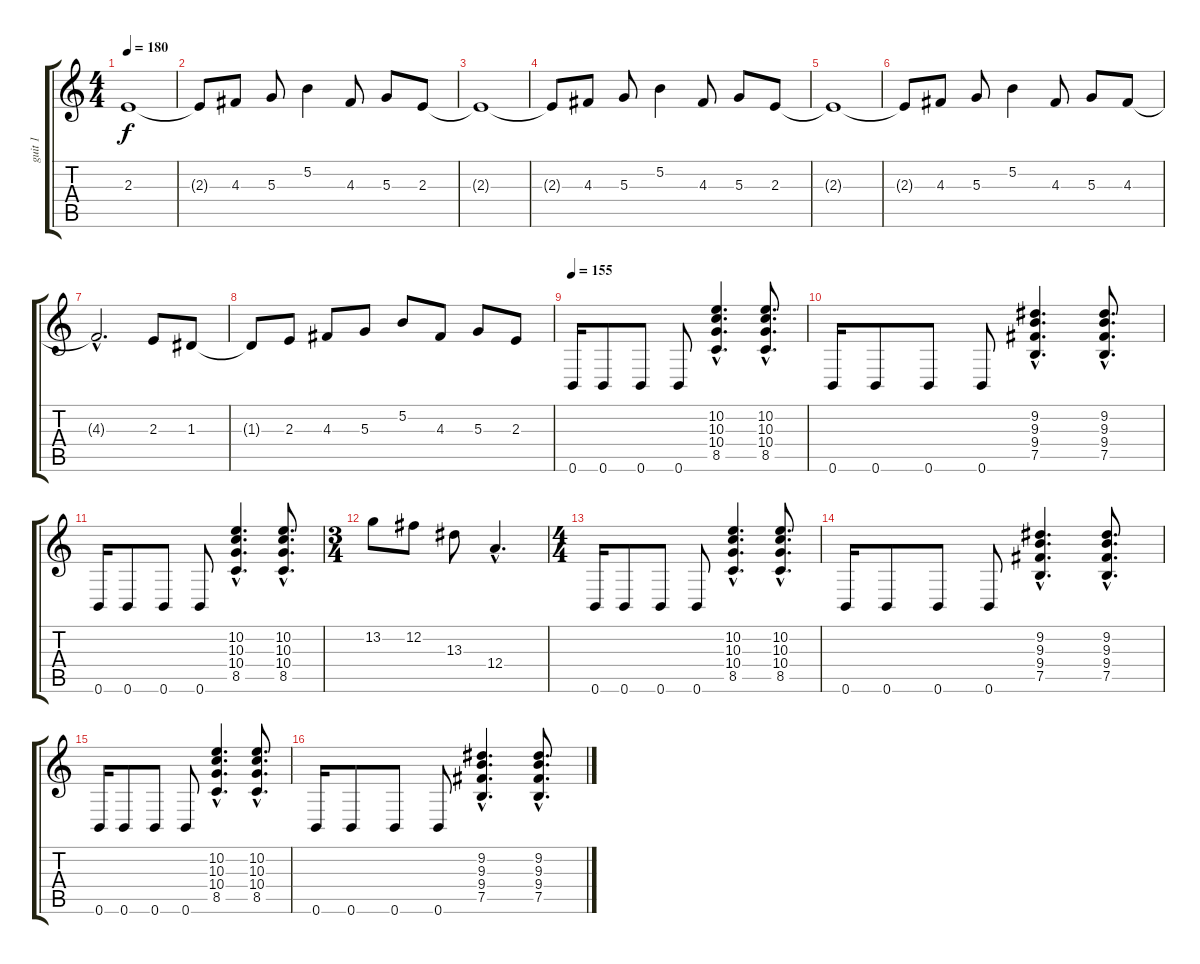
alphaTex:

\track ("guit 1" "guit 1") {instrument distortionguitar}
\staff {score tabs}
\tuning (B3 Gb3 D3 A2 E2 B1) {hide}
\ts (4 4)
\tempo 180
\clef g2
\ks c
2.3{t}.1{dy f} |
2.3{t}.8 4.3.8 5.3.8 5.2.4 4.3.8 5.3.8 2.3.8 |
2.3{t}.1 |
2.3{t}.8 4.3.8 5.3.8 5.2.4 4.3.8 5.3.8 2.3.8 |
2.3{t}.1 |
2.3{t}.8 4.3.8 5.3.8 5.2.4 4.3.8 5.3.8 4.3.8 |
4.3{hac t}.2{d} 2.3.8 1.3.8 |
1.3{t}.8 2.3.8 4.3.8 5.3.8 5.2.8 4.3.8 5.3.8 2.3.8 |
\tempo 155
0.6.16 0.6.8 0.6.8 0.6.8 (10.2{hac} 10.3{hac} 10.4{hac} 8.5{hac}).4{d} (10.2{hac} 10.3{hac} 10.4{hac} 8.5{hac}).8{d} |
0.6.16 0.6.8 0.6.8 0.6.8 (9.2{hac} 9.3{hac} 9.4{hac} 7.5{hac}).4{d} (9.2{hac} 9.3{hac} 9.4{hac} 7.5{hac}).8{d} |
0.6.16 0.6.8 0.6.8 0.6.8 (10.2{hac} 10.3{hac} 10.4{hac} 8.5{hac}).4{d} (10.2{hac} 10.3{hac} 10.4{hac} 8.5{hac}).8{d} |
\ts (3 4)
13.2.8 12.2.8 13.3.8 12.4{hac}.4{d} |
\ts (4 4)
0.6.16 0.6.8 0.6.8 0.6.8 (10.2{hac} 10.3{hac} 10.4{hac} 8.5{hac}).4{d} (10.2{hac} 10.3{hac} 10.4{hac} 8.5{hac}).8{d} |
0.6.16 0.6.8 0.6.8 0.6.8 (9.2{hac} 9.3{hac} 9.4{hac} 7.5{hac}).4{d} (9.2{hac} 9.3{hac} 9.4{hac} 7.5{hac}).8{d} |
0.6.16 0.6.8 0.6.8 0.6.8 (10.2{hac} 10.3{hac} 10.4{hac} 8.5{hac}).4{d} (10.2{hac} 10.3{hac} 10.4{hac} 8.5{hac}).8{d} |
0.6.16 0.6.8 0.6.8 0.6.8 (9.2{hac} 9.3{hac} 9.4{hac} 7.5{hac}).4{d} (9.2{hac} 9.3{hac} 9.4{hac} 7.5{hac}).8{d}
